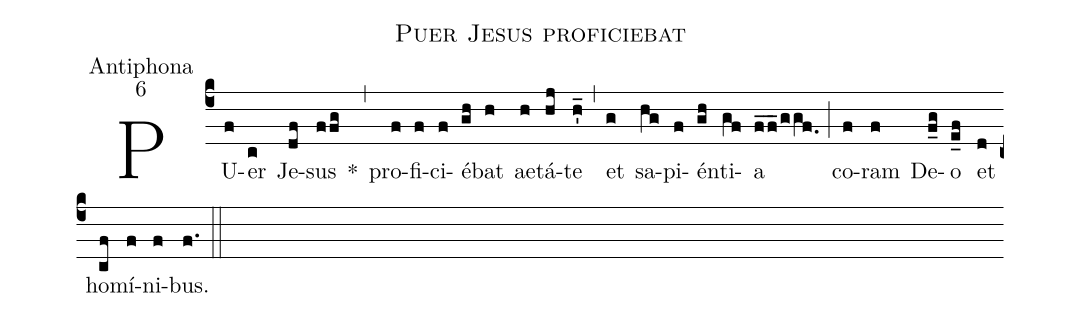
name:Puer Jesus proficiebat;
office-part:Antiphona;
mode:6;
%%
(c4) PU(f)er(c) Je(df)sus(ffg) *(,) pro(f)fi(f)ci(f)é(gh)bat(h) ae(h)tá(hj)te(h'_) (,) et(g) sa(hg)pi(f)én(gh)ti(gf)a(f_/f_/ggf.0) (;) co(f)ram(f) De(f_g)o(e_f) et(d) ho(cf)mí(f)ni(f)bus.(f.) (::)
